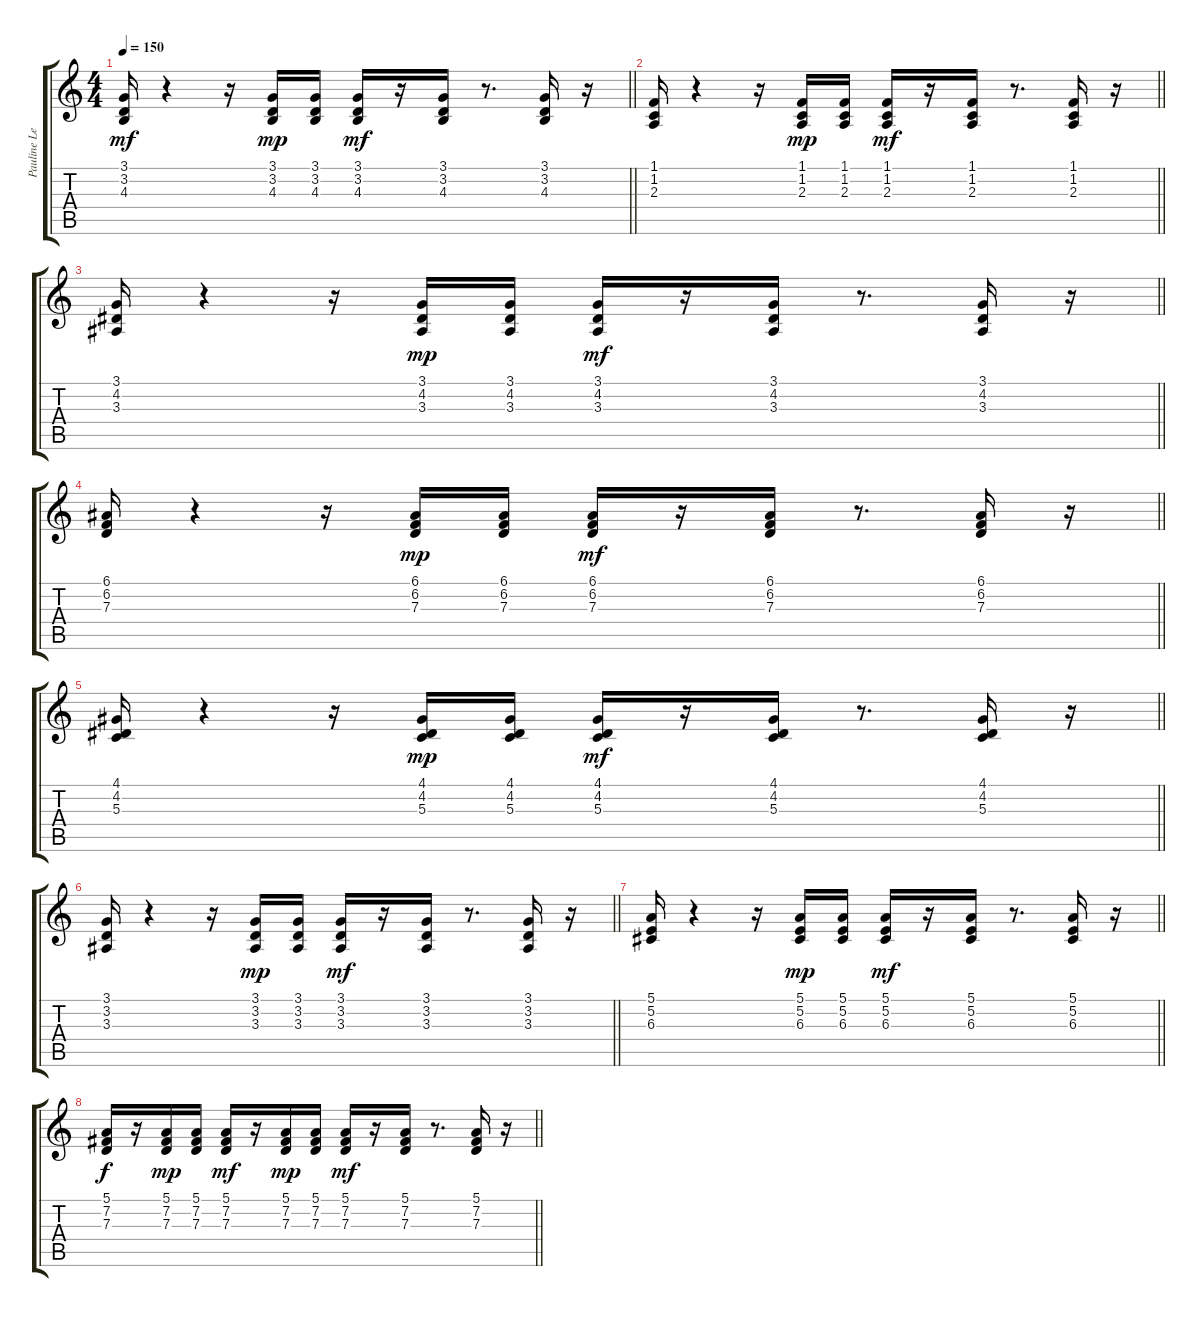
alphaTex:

\track ("Pauline Lead" "Pauline Le") {instrument lead1square}
\staff {score tabs}
\tuning (E4 B3 G3 D3 A2 E2) {hide}
\ts (4 4)
\tempo 150
\clef g2
\barLineRight lightlight
\ks c
(3.1 3.2 4.3).16{dy mf} r.4 r.16 (3.1 3.2 4.3).16{dy mp} (3.1 3.2 4.3).16 (3.1 3.2 4.3).16{dy mf} r.16 (3.1 3.2 4.3).16 r.8{d} (3.1 3.2 4.3).16 r.16 |
\barLineRight lightlight
(1.1 1.2 2.3).16 r.4 r.16 (1.1 1.2 2.3).16{dy mp} (1.1 1.2 2.3).16 (1.1 1.2 2.3).16{dy mf} r.16 (1.1 1.2 2.3).16 r.8{d} (1.1 1.2 2.3).16 r.16 |
\barLineRight lightlight
(3.1 4.2 3.3).16 r.4 r.16 (3.1 4.2 3.3).16{dy mp} (3.1 4.2 3.3).16 (3.1 4.2 3.3).16{dy mf} r.16 (3.1 4.2 3.3).16 r.8{d} (3.1 4.2 3.3).16 r.16 |
\barLineRight lightlight
(6.1 6.2 7.3).16 r.4 r.16 (6.1 6.2 7.3).16{dy mp} (6.1 6.2 7.3).16 (6.1 6.2 7.3).16{dy mf} r.16 (6.1 6.2 7.3).16 r.8{d} (6.1 6.2 7.3).16 r.16 |
\barLineRight lightlight
(4.1 4.2 5.3).16 r.4 r.16 (4.1 4.2 5.3).16{dy mp} (4.1 4.2 5.3).16 (4.1 4.2 5.3).16{dy mf} r.16 (4.1 4.2 5.3).16 r.8{d} (4.1 4.2 5.3).16 r.16 |
\barLineRight lightlight
(3.1 3.2 3.3).16 r.4 r.16 (3.1 3.2 3.3).16{dy mp} (3.1 3.2 3.3).16 (3.1 3.2 3.3).16{dy mf} r.16 (3.1 3.2 3.3).16 r.8{d} (3.1 3.2 3.3).16 r.16 |
\barLineRight lightlight
(5.1 5.2 6.3).16 r.4 r.16 (5.1 5.2 6.3).16{dy mp} (5.1 5.2 6.3).16 (5.1 5.2 6.3).16{dy mf} r.16 (5.1 5.2 6.3).16 r.8{d} (5.1 5.2 6.3).16 r.16 |
\barLineRight lightlight
(5.1 7.2 7.3).16{dy f} r.16 (5.1 7.2 7.3).16{dy mp} (5.1 7.2 7.3).16 (5.1 7.2 7.3).16{dy mf} r.16 (5.1 7.2 7.3).16{dy mp} (5.1 7.2 7.3).16 (5.1 7.2 7.3).16{dy mf} r.16 (5.1 7.2 7.3).16 r.8{d} (5.1 7.2 7.3).16 r.16
